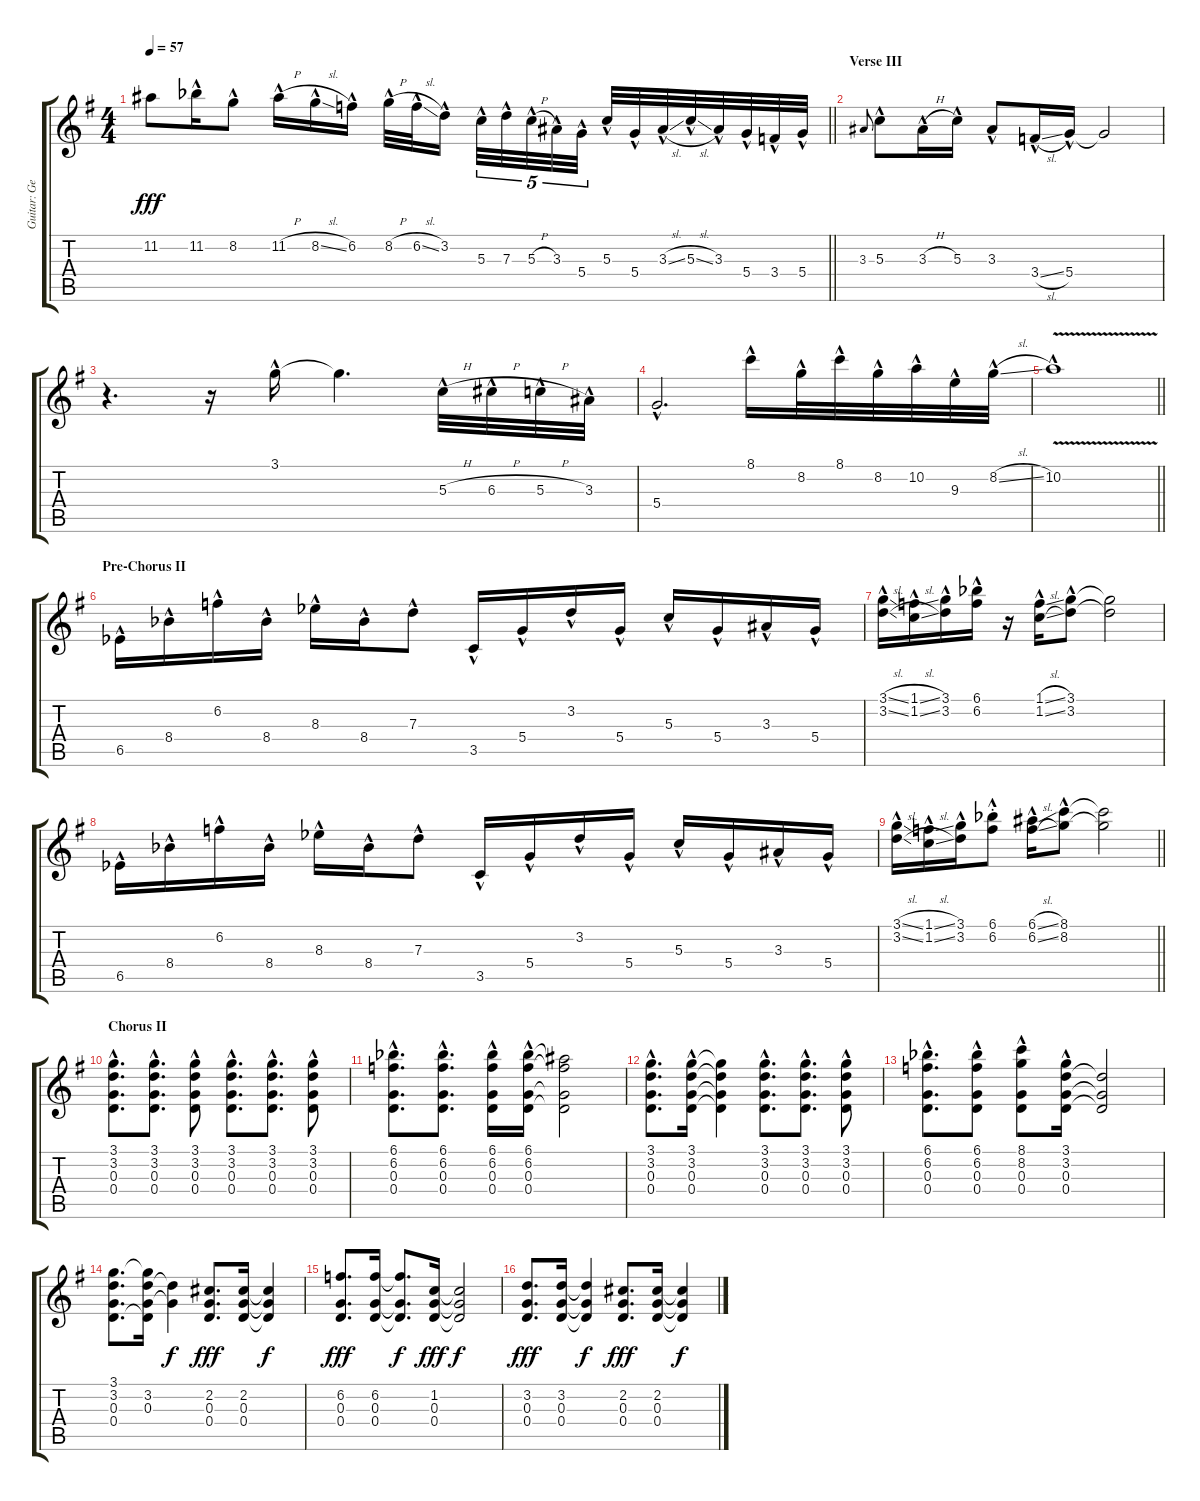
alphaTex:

\track ("Guitar: George" "Guitar: Ge") {instrument overdrivenguitar}
\staff {score tabs}
\tuning (E4 B3 G3 D3 A2 E2) {hide}
\ts (4 4)
\tempo 57
\clef g2
\barLineRight lightlight
\ks g
11.2{t}.8{dy fff} 11.2{hac acc b}.16 8.2{hac}.8 11.2{h hac}.16 8.2{sl hac}.16 6.2{hac}.16 8.2{h hac}.32 6.2{sl hac}.32 3.2{hac}.16{beam splitsecondary} 5.3{hac}.32{tu (5 4)} 7.3{hac}.32{tu (5 4)} 5.3{h hac}.32{tu (5 4)} 3.3{hac}.32{tu (5 4)} 5.4{hac}.32{tu (5 4)} 5.3{hac}.32 5.4{hac}.32 3.3{sl hac}.32 5.3{sl hac}.32 3.3{hac}.32 5.4{hac}.32 3.4{hac}.32 5.4{hac}.32 |
\section ("" "Verse III")
3.3.8{gr onbeat} 5.3{hac}.8 3.3{h hac}.16 5.3{hac}.16 3.3{hac}.8 3.4{sl hac}.16 5.4{hac}.16 5.4{t}.2 |
r.4{d} r.16 3.1{hac}.16 3.1{t}.4{d} 5.3{h hac}.32 6.3{h hac}.32 5.3{h hac}.32 3.3{hac}.32 |
5.4{hac}.2{d} 8.1{hac}.16 8.2{hac}.32 8.1{hac}.32 8.2{hac}.32 10.2{hac}.32 9.3{hac}.32 8.2{sl hac}.32 |
\barLineRight lightlight
10.2{v hac}.1 |
\section ("" "Pre-Chorus II")
6.5{hac acc b}.16 8.4{hac acc b}.16 6.2{hac}.16 8.4{hac acc b}.16 8.3{hac acc b}.16 8.4{hac acc b}.16 7.3{hac}.8 3.5{hac}.16 5.4{hac}.16 3.2{hac}.16 5.4{hac}.16 5.3{hac}.16 5.4{hac}.16 3.3{hac}.16 5.4{hac}.16 |
(3.1{sl hac} 3.2{sl hac}).16 (1.1{sl hac} 1.2{sl hac}).16 (3.1{hac} 3.2{hac}).16 (6.1{hac acc b} 6.2{hac}).16 r.16 (1.1{sl hac} 1.2{sl hac}).16 (3.1{hac} 3.2{hac}).8 (3.1{t} 3.2{t}).2 |
6.5{hac acc b}.16 8.4{hac acc b}.16 6.2{hac}.16 8.4{hac acc b}.16 8.3{hac acc b}.16 8.4{hac acc b}.16 7.3{hac}.8 3.5{hac}.16 5.4{hac}.16 3.2{hac}.16 5.4{hac}.16 5.3{hac}.16 5.4{hac}.16 3.3{hac}.16 5.4{hac}.16 |
\barLineRight lightlight
(3.1{sl hac} 3.2{sl hac}).16 (1.1{sl hac} 1.2{sl hac}).16 (3.1{hac} 3.2{hac}).16 (6.1{hac st acc b} 6.2{hac st}).8 (6.1{sl hac} 6.2{sl hac}).16 (8.1{hac} 8.2{hac}).8 (8.1{t} 8.2{t}).2 |
\section ("" "Chorus II")
(3.1{hac} 3.2{hac} 0.3{hac} 0.4{hac}).8{d} (3.1{hac} 3.2{hac} 0.3{hac} 0.4{hac}).8{d} (3.1{hac} 3.2{hac} 0.3{hac} 0.4{hac}).8 (3.1{hac} 3.2{hac} 0.3{hac} 0.4{hac}).8{d} (3.1{hac} 3.2{hac} 0.3{hac} 0.4{hac}).8{d} (3.1{hac} 3.2{hac} 0.3{hac} 0.4{hac}).8 |
(6.1{hac acc b} 6.2{hac} 0.3{hac} 0.4{hac}).8{d} (6.1{hac acc b} 6.2{hac} 0.3{hac} 0.4{hac}).8{d} (6.1{hac acc b} 6.2{hac} 0.3{hac} 0.4{hac}).16 (6.1{hac acc b} 6.2{hac} 0.3{hac} 0.4{hac}).16 (6.1{t} 6.2{t} 0.3{t} 0.4{t}).2 |
(3.1{hac} 3.2{hac} 0.3{hac} 0.4{hac}).8{d} (3.1{hac} 3.2{hac} 0.3{hac} 0.4{hac}).16 (3.1{t} 3.2{t} 0.3{t} 0.4{t}).4 (3.1{hac} 3.2{hac} 0.3{hac} 0.4{hac}).8{d} (3.1{hac} 3.2{hac} 0.3{hac} 0.4{hac}).8{d} (3.1{hac} 3.2{hac} 0.3{hac} 0.4{hac}).8 |
(6.1{hac acc b} 6.2{hac} 0.3{hac} 0.4{hac}).8{d} (6.1{hac acc b} 6.2{hac} 0.3{hac} 0.4{hac}).8 (8.1{hac} 8.2{hac} 0.3{hac} 0.4{hac}).8 (3.1{hac} 3.2{hac} 0.3{hac} 0.4{hac}).16 (3.2{t} 0.3{t} 0.4{t}).2 |
(3.1 3.2 0.3 0.4).8{d} (3.1{t} 3.2 0.3 0.4{t}).16 (3.2{t} 0.3{t}).4{dy f} (2.2 0.3 0.4).8{d dy fff} (2.2 0.3 0.4).16 (2.2{t} 0.3{t} 0.4{t}).4{dy f} |
(6.2 0.3 0.4).8{d dy fff} (6.2 0.3 0.4).16 (6.2{t} 0.3{t} 0.4{t}).8{d dy f} (1.2 0.3 0.4).16{dy fff} (1.2{t} 0.3{t} 0.4{t}).2{dy f} |
(3.2 0.3 0.4).8{d dy fff} (3.2 0.3 0.4).16 (3.2{t} 0.3{t} 0.4{t}).4{dy f} (2.2 0.3 0.4).8{d dy fff} (2.2 0.3 0.4).16 (2.2{t} 0.3{t} 0.4{t}).4{dy f}
